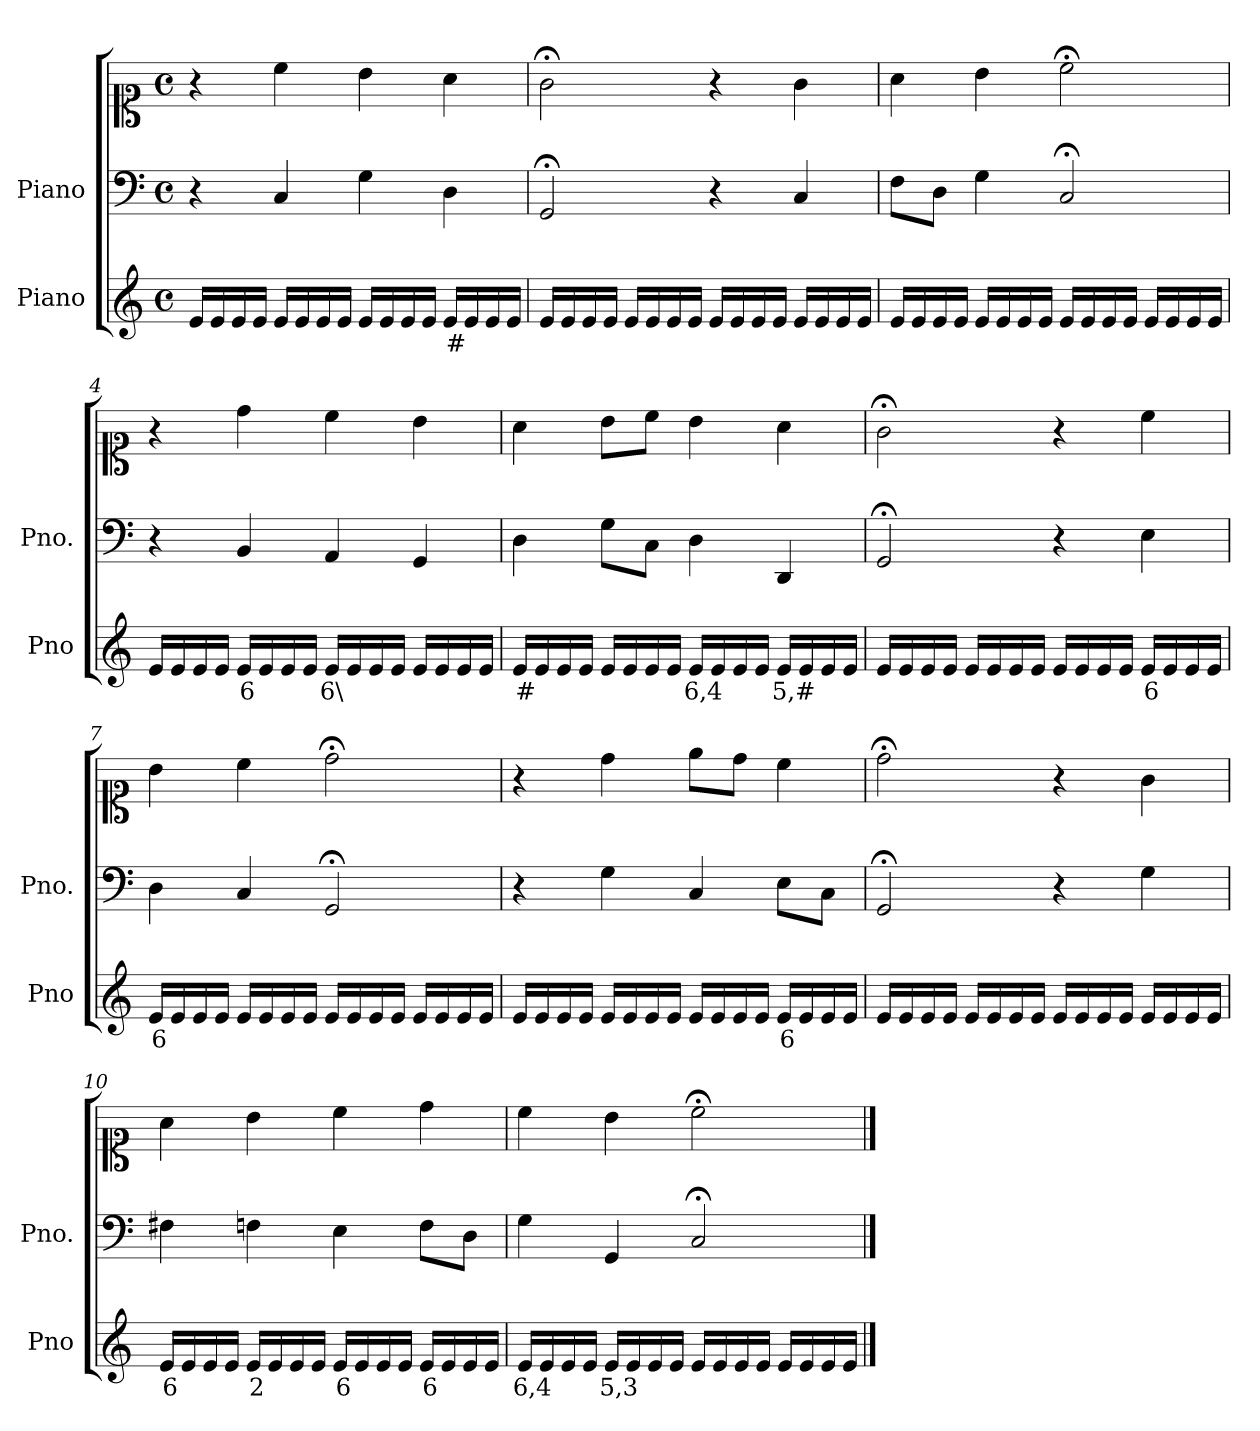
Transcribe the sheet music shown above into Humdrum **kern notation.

**kern	**text	**kern	**kern
*part2	*part2	*part1	*part1
*staff3	*staff3	*staff2	*staff1
*I"Piano	*	*I"Piano	*
*I'Pno	*	*I'Pno.	*
*clefG2	*	*clefF4	*clefC1
*k[]	*	*k[]	*k[]
*M4/4	*	*M4/4	*M4/4
*met(c)	*	*met(c)	*met(c)
=1	=1	=1	=1
16e/LL	.	4r	4r
16e/	.	.	.
16e/	.	.	.
16e/JJ	.	.	.
16e/LL	.	4C/	4cc\
16e/	.	.	.
16e/	.	.	.
16e/JJ	.	.	.
16e/LL	.	4G\	4b\
16e/	.	.	.
16e/	.	.	.
16e/JJ	.	.	.
!	!LO:LY:b	!	!
16e/LL	#	4D\	4a\
16e/	.	.	.
16e/	.	.	.
16e/JJ	.	.	.
=2	=2	=2	=2
16e/LL	.	2GG;</	2g;<\
16e/	.	.	.
16e/	.	.	.
16e/JJ	.	.	.
16e/LL	.	.	.
16e/	.	.	.
16e/	.	.	.
16e/JJ	.	.	.
16e/LL	.	4r	4r
16e/	.	.	.
16e/	.	.	.
16e/JJ	.	.	.
16e/LL	.	4C/	4g\
16e/	.	.	.
16e/	.	.	.
16e/JJ	.	.	.
=3	=3	=3	=3
16e/LL	.	8F\L	4a\
16e/	.	.	.
16e/	.	8D\J	.
16e/JJ	.	.	.
16e/LL	.	4G\	4b\
16e/	.	.	.
16e/	.	.	.
16e/JJ	.	.	.
16e/LL	.	2C;</	2cc;<\
16e/	.	.	.
16e/	.	.	.
16e/JJ	.	.	.
16e/LL	.	.	.
16e/	.	.	.
16e/	.	.	.
16e/JJ	.	.	.
=4	=4	=4	=4
16e/LL	.	4r	4r
16e/	.	.	.
16e/	.	.	.
16e/JJ	.	.	.
!	!LO:LY:b	!	!
16e/LL	6	4BB/	4dd\
16e/	.	.	.
16e/	.	.	.
16e/JJ	.	.	.
!	!LO:LY:b	!	!
16e/LL	6\	4AA/	4cc\
16e/	.	.	.
16e/	.	.	.
16e/JJ	.	.	.
16e/LL	.	4GG/	4b\
16e/	.	.	.
16e/	.	.	.
16e/JJ	.	.	.
=5	=5	=5	=5
!	!LO:LY:b	!	!
16e/LL	#	4D\	4a\
16e/	.	.	.
16e/	.	.	.
16e/JJ	.	.	.
16e/LL	.	8G\L	8b\L
16e/	.	.	.
16e/	.	8C\J	8cc\J
16e/JJ	.	.	.
!	!LO:LY:b	!	!
16e/LL	6,4	4D\	4b\
16e/	.	.	.
16e/	.	.	.
16e/JJ	.	.	.
!	!LO:LY:b	!	!
16e/LL	5,#	4DD/	4a\
16e/	.	.	.
16e/	.	.	.
16e/JJ	.	.	.
=6	=6	=6	=6
16e/LL	.	2GG;</	2g;<\
16e/	.	.	.
16e/	.	.	.
16e/JJ	.	.	.
16e/LL	.	.	.
16e/	.	.	.
16e/	.	.	.
16e/JJ	.	.	.
16e/LL	.	4r	4r
16e/	.	.	.
16e/	.	.	.
16e/JJ	.	.	.
!	!LO:LY:b	!	!
16e/LL	6	4E\	4cc\
16e/	.	.	.
16e/	.	.	.
16e/JJ	.	.	.
=7	=7	=7	=7
!	!LO:LY:b	!	!
16e/LL	6	4D\	4b\
16e/	.	.	.
16e/	.	.	.
16e/JJ	.	.	.
16e/LL	.	4C/	4cc\
16e/	.	.	.
16e/	.	.	.
16e/JJ	.	.	.
16e/LL	.	2GG;</	2dd;<\
16e/	.	.	.
16e/	.	.	.
16e/JJ	.	.	.
16e/LL	.	.	.
16e/	.	.	.
16e/	.	.	.
16e/JJ	.	.	.
=8	=8	=8	=8
16e/LL	.	4r	4r
16e/	.	.	.
16e/	.	.	.
16e/JJ	.	.	.
16e/LL	.	4G\	4dd\
16e/	.	.	.
16e/	.	.	.
16e/JJ	.	.	.
16e/LL	.	4C/	8ee\L
16e/	.	.	.
16e/	.	.	8dd\J
16e/JJ	.	.	.
!	!LO:LY:b	!	!
16e/LL	6	8E\L	4cc\
16e/	.	.	.
16e/	.	8C\J	.
16e/JJ	.	.	.
=9	=9	=9	=9
16e/LL	.	2GG;</	2dd;<\
16e/	.	.	.
16e/	.	.	.
16e/JJ	.	.	.
16e/LL	.	.	.
16e/	.	.	.
16e/	.	.	.
16e/JJ	.	.	.
16e/LL	.	4r	4r
16e/	.	.	.
16e/	.	.	.
16e/JJ	.	.	.
16e/LL	.	4G\	4g\
16e/	.	.	.
16e/	.	.	.
16e/JJ	.	.	.
=10	=10	=10	=10
!	!LO:LY:b	!	!
16e/LL	6	4F#X\	4a\
16e/	.	.	.
16e/	.	.	.
16e/JJ	.	.	.
!	!LO:LY:b	!	!
16e/LL	2	4Fn\	4b\
16e/	.	.	.
16e/	.	.	.
16e/JJ	.	.	.
!	!LO:LY:b	!	!
16e/LL	6	4E\	4cc\
16e/	.	.	.
16e/	.	.	.
16e/JJ	.	.	.
!	!LO:LY:b	!	!
16e/LL	6	8F\L	4dd\
16e/	.	.	.
16e/	.	8D\J	.
16e/JJ	.	.	.
=11	=11	=11	=11
!	!LO:LY:b	!	!
16e/LL	6,4	4G\	4cc\
16e/	.	.	.
16e/	.	.	.
16e/JJ	.	.	.
!	!LO:LY:b	!	!
16e/LL	5,3	4GG/	4b\
16e/	.	.	.
16e/	.	.	.
16e/JJ	.	.	.
16e/LL	.	2C;</	2cc;<\
16e/	.	.	.
16e/	.	.	.
16e/JJ	.	.	.
16e/LL	.	.	.
16e/	.	.	.
16e/	.	.	.
16e/JJ	.	.	.
==	==	==	==
*-	*-	*-	*-
